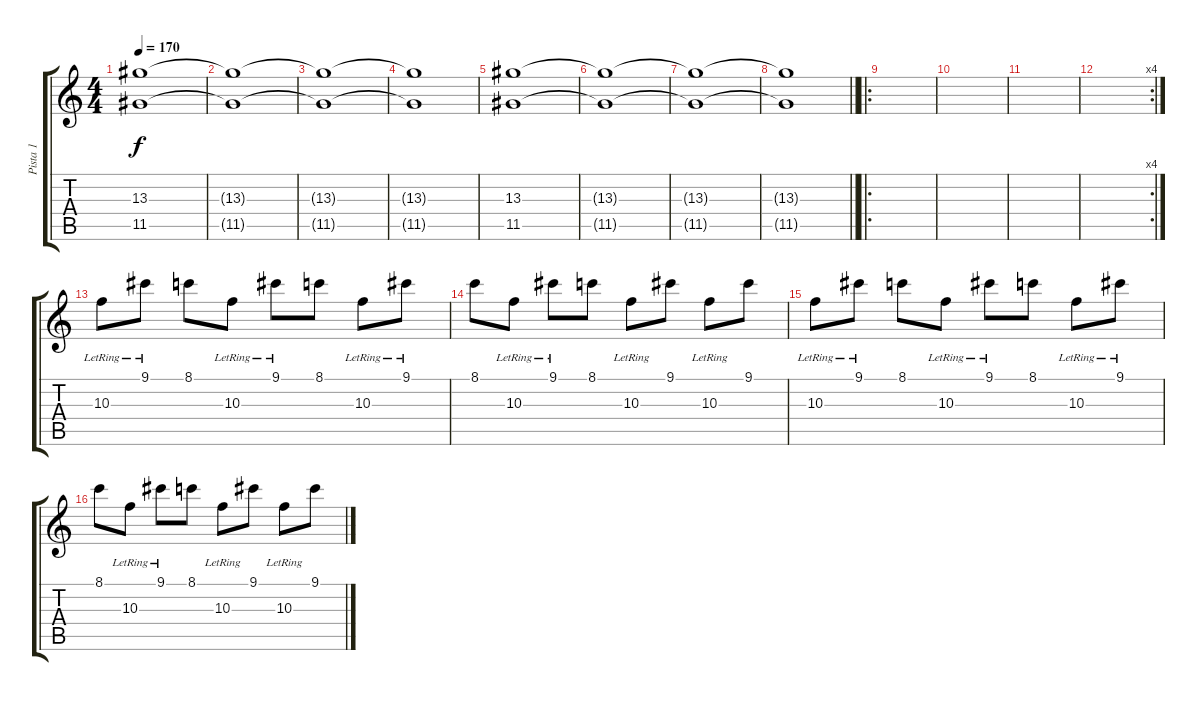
\track ("Pista 1" "Pista 1") {instrument distortionguitar}
\staff {score tabs}
\tuning (E4 B3 G3 D3 A2 D2) {hide}
\ts (4 4)
\tempo 170
\clef g2
\ks c
(13.3 11.5).1{dy f} |
(13.3{t} 11.5{t}).1 |
(13.3{t} 11.5{t}).1 |
(13.3{t} 11.5{t}).1 |
(13.3 11.5).1 |
(13.3{t} 11.5{t}).1 |
(13.3{t} 11.5{t}).1 |
\barLineRight lightlight
(13.3{t} 11.5{t}).1 |
\ro
|
|
|
\rc 4
|
10.3{lr}.8 9.1{lr}.8 8.1.8 10.3{lr}.8 9.1{lr}.8 8.1.8 10.3{lr}.8 9.1{lr}.8 |
8.1.8 10.3{lr}.8 9.1{lr}.8 8.1.8 10.3{lr}.8 9.1.8 10.3{lr}.8 9.1.8 |
10.3{lr}.8 9.1{lr}.8 8.1.8 10.3{lr}.8 9.1{lr}.8 8.1.8 10.3{lr}.8 9.1{lr}.8 |
8.1.8 10.3{lr}.8 9.1{lr}.8 8.1.8 10.3{lr}.8 9.1.8 10.3{lr}.8 9.1.8
